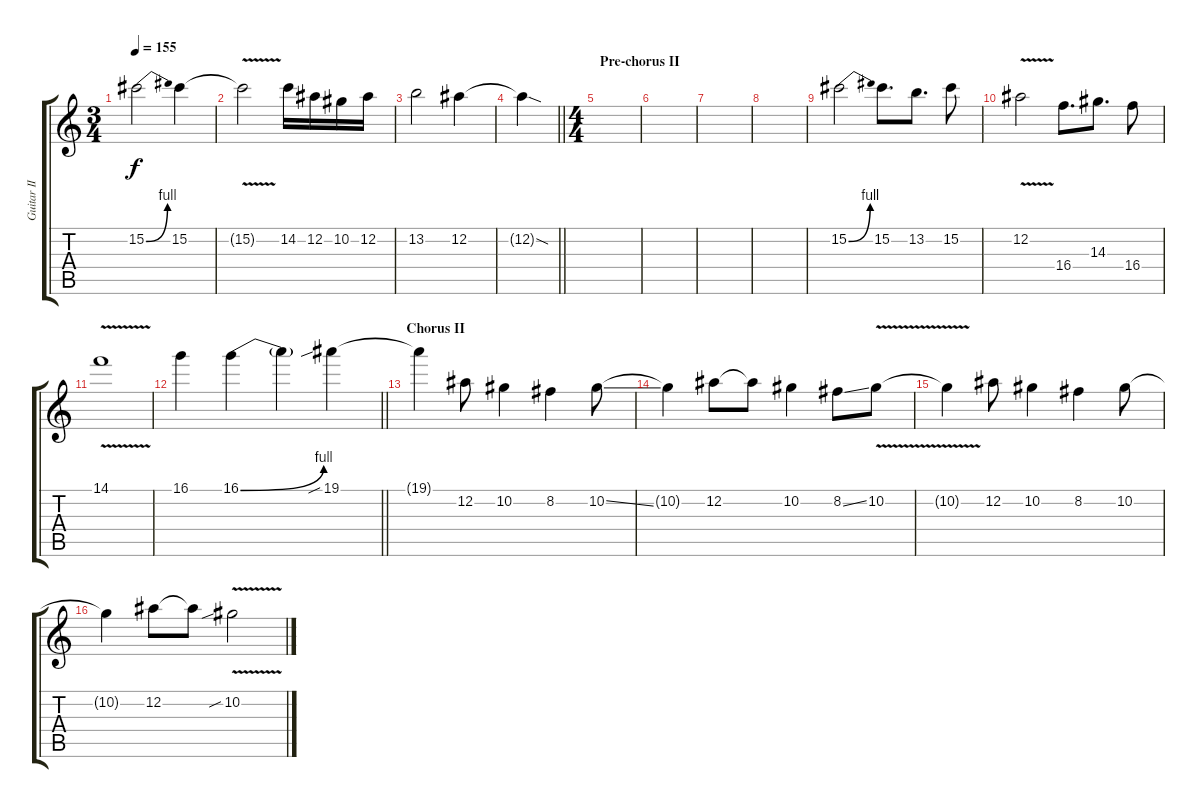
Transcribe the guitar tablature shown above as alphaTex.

\track ("Guitar II" "Guitar II") {instrument distortionguitar}
\staff {score tabs}
\tuning (Eb4 Bb3 Gb3 Db3 Ab2 Eb2) {hide}
\ts (3 4)
\tempo 155
\clef g2
\ks c
15.2{be (bend 0 0 60 4)}.2{dy f} 15.2.4 |
15.2{v t}.2 14.2.16 12.2.16 10.2.16 12.2.16 |
13.2.2 12.2.4 |
\barLineRight lightlight
12.2{sod t}.4 |
\ts (4 4)
\section ("" "Pre-chorus II")
|
|
|
|
15.2{be (bend 0 0 60 4)}.2 15.2.8{d} 13.2.8{d} 15.2.8 |
12.2{v}.2 16.4.8{d} 14.3.8{d} 16.4.8 |
14.1{v}.1 |
\barLineRight lightlight
16.1.4 16.1{be (bend 0 0 60 4)}.4 16.1{t}.4 19.1{sib}.4 |
\section ("" "Chorus II")
19.1{t}.4 12.2.8 10.2.4 8.2.4 10.2{ss}.8 |
10.2{t}.4 12.2.8 12.2{t}.8 10.2.4 8.2{ss}.8 10.2{v}.8 |
10.2{t}.4 12.2.8 10.2.4 8.2.4 10.2.8 |
10.2{t}.4 12.2.8 12.2{t}.8 10.2{v sib}.2
